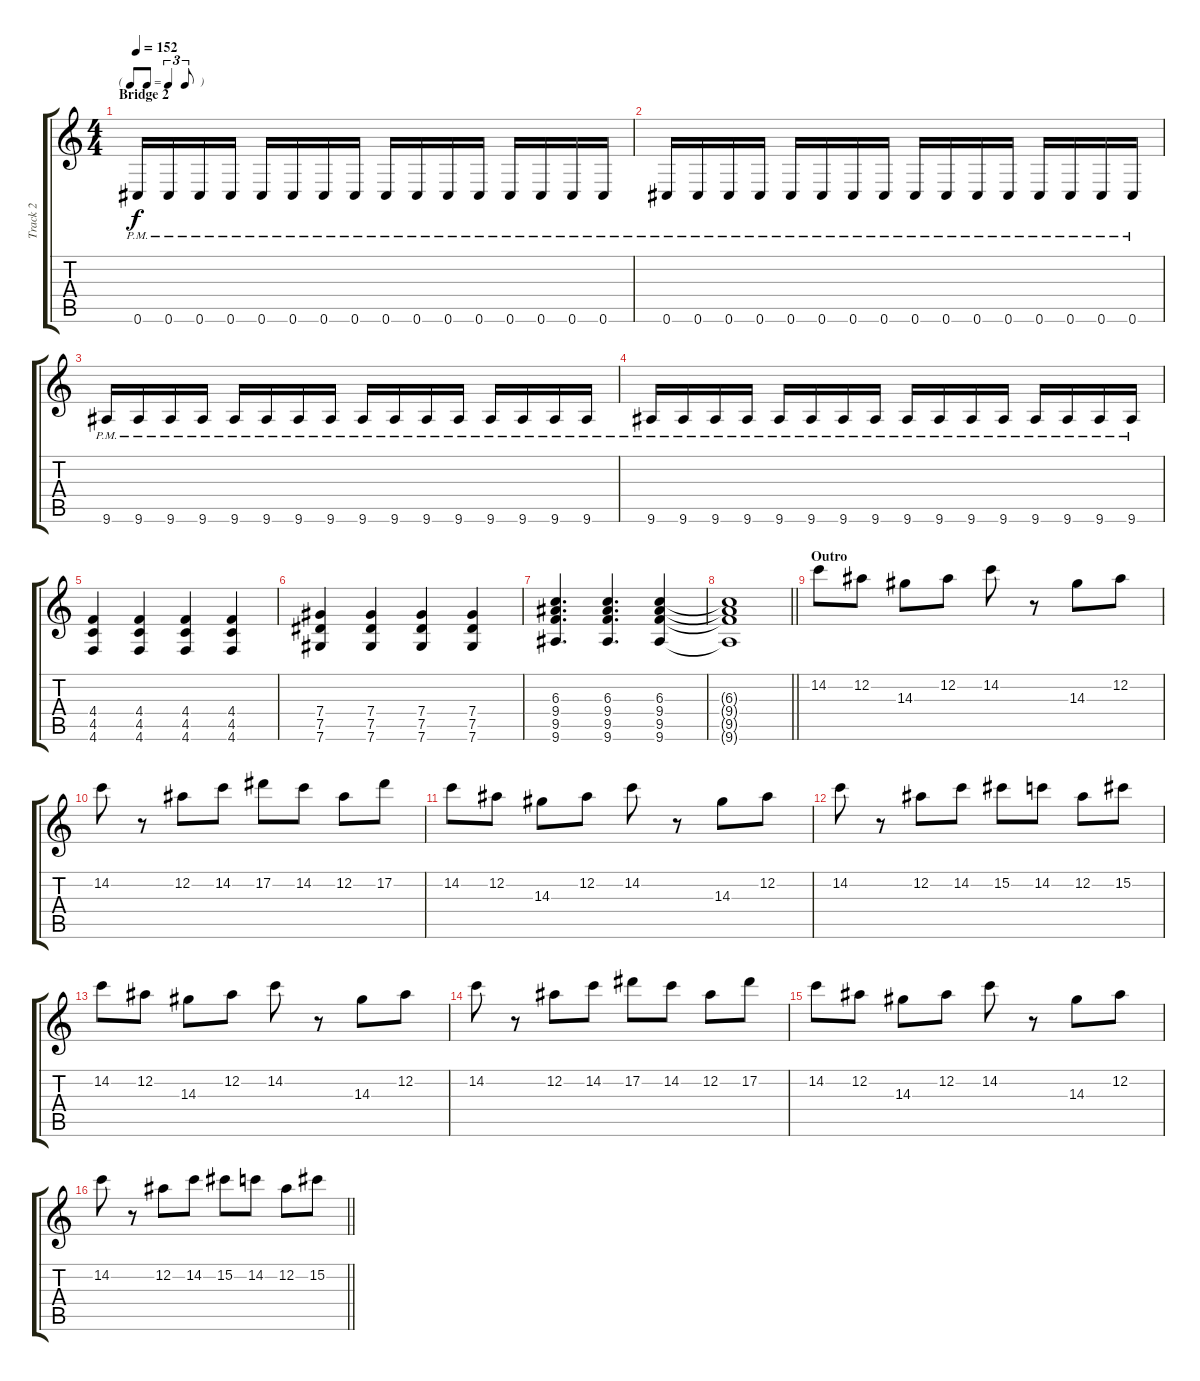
\track ("Track 2" "Track 2") {instrument distortionguitar}
\staff {score tabs}
\tuning (Eb4 Bb3 Gb3 Db3 Ab2 Db2) {hide}
\ts (4 4)
\tf triplet8th
\section ("" "Bridge 2")
\tempo 152
\clef g2
\ks c
0.6{pm}.16{dy f} 0.6{pm}.16 0.6{pm}.16 0.6{pm}.16 0.6{pm}.16 0.6{pm}.16 0.6{pm}.16 0.6{pm}.16 0.6{pm}.16 0.6{pm}.16 0.6{pm}.16 0.6{pm}.16 0.6{pm}.16 0.6{pm}.16 0.6{pm}.16 0.6{pm}.16 |
0.6{pm}.16 0.6{pm}.16 0.6{pm}.16 0.6{pm}.16 0.6{pm}.16 0.6{pm}.16 0.6{pm}.16 0.6{pm}.16 0.6{pm}.16 0.6{pm}.16 0.6{pm}.16 0.6{pm}.16 0.6{pm}.16 0.6{pm}.16 0.6{pm}.16 0.6{pm}.16 |
9.6{pm}.16 9.6{pm}.16 9.6{pm}.16 9.6{pm}.16 9.6{pm}.16 9.6{pm}.16 9.6{pm}.16 9.6{pm}.16 9.6{pm}.16 9.6{pm}.16 9.6{pm}.16 9.6{pm}.16 9.6{pm}.16 9.6{pm}.16 9.6{pm}.16 9.6{pm}.16 |
9.6{pm}.16 9.6{pm}.16 9.6{pm}.16 9.6{pm}.16 9.6{pm}.16 9.6{pm}.16 9.6{pm}.16 9.6{pm}.16 9.6{pm}.16 9.6{pm}.16 9.6{pm}.16 9.6{pm}.16 9.6{pm}.16 9.6{pm}.16 9.6{pm}.16 9.6{pm}.16 |
(4.4 4.5 4.6).4 (4.4 4.5 4.6).4 (4.4 4.5 4.6).4 (4.4 4.5 4.6).4 |
(7.4 7.5 7.6).4 (7.4 7.5 7.6).4 (7.4 7.5 7.6).4 (7.4 7.5 7.6).4 |
(6.3 9.4 9.5 9.6).4{d} (6.3 9.4 9.5 9.6).4{d} (6.3 9.4 9.5 9.6).4 |
\barLineRight lightlight
(6.3{t} 9.4{t} 9.5{t} 9.6{t}).1 |
\section ("" "Outro")
14.2.8 12.2.8 14.3.8 12.2.8 14.2.8 r.8 14.3.8 12.2.8 |
14.2.8 r.8 12.2.8 14.2.8 17.2.8 14.2.8 12.2.8 17.2.8 |
14.2.8 12.2.8 14.3.8 12.2.8 14.2.8 r.8 14.3.8 12.2.8 |
14.2.8 r.8 12.2.8 14.2.8 15.2.8 14.2.8 12.2.8 15.2.8 |
14.2.8 12.2.8 14.3.8 12.2.8 14.2.8 r.8 14.3.8 12.2.8 |
14.2.8 r.8 12.2.8 14.2.8 17.2.8 14.2.8 12.2.8 17.2.8 |
14.2.8 12.2.8 14.3.8 12.2.8 14.2.8 r.8 14.3.8 12.2.8 |
\barLineRight lightlight
14.2.8 r.8 12.2.8 14.2.8 15.2.8 14.2.8 12.2.8 15.2.8
